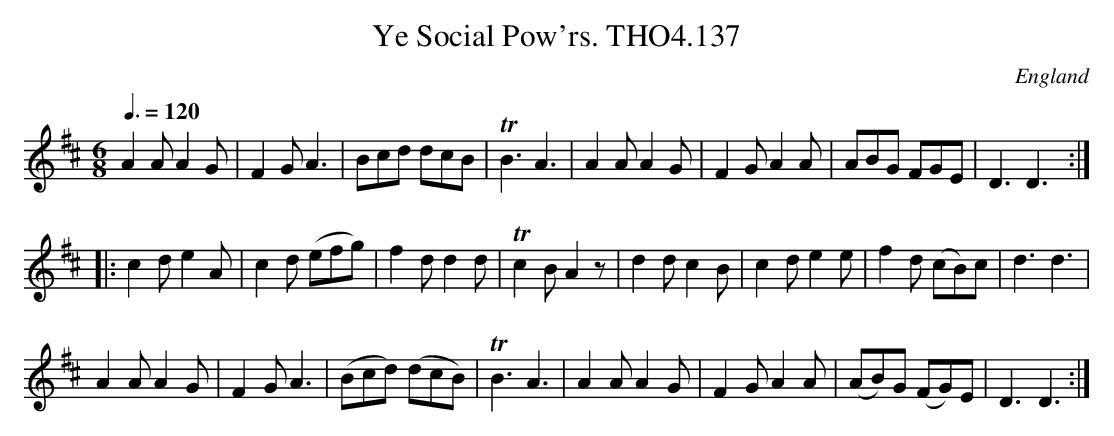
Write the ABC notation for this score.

X:1
T:Social Pow'rs. THO4.137, Ye
O:England
M:6/8
L:1/8
Q:3/8=120
K:D major
A2 A A2 G|F2 G A3|Bcd dcB|TB3A3|A2 A A2 G|F2 G A2 A|ABG FGE|D3D3:|
|:c2 d e2 A|c2 d (efg)|f2 d d2 d|Tc2 B A2 z|\
d2 d c2 B|c2 d e2 e|f2 d (cB)c|d3 d3|
A2 A A2 G|F2 G A3|(Bcd) (dcB)|TB3A3|\
A2 A A2 G|F2 G A2 A|(AB)G (FG)E|D3D3:|
